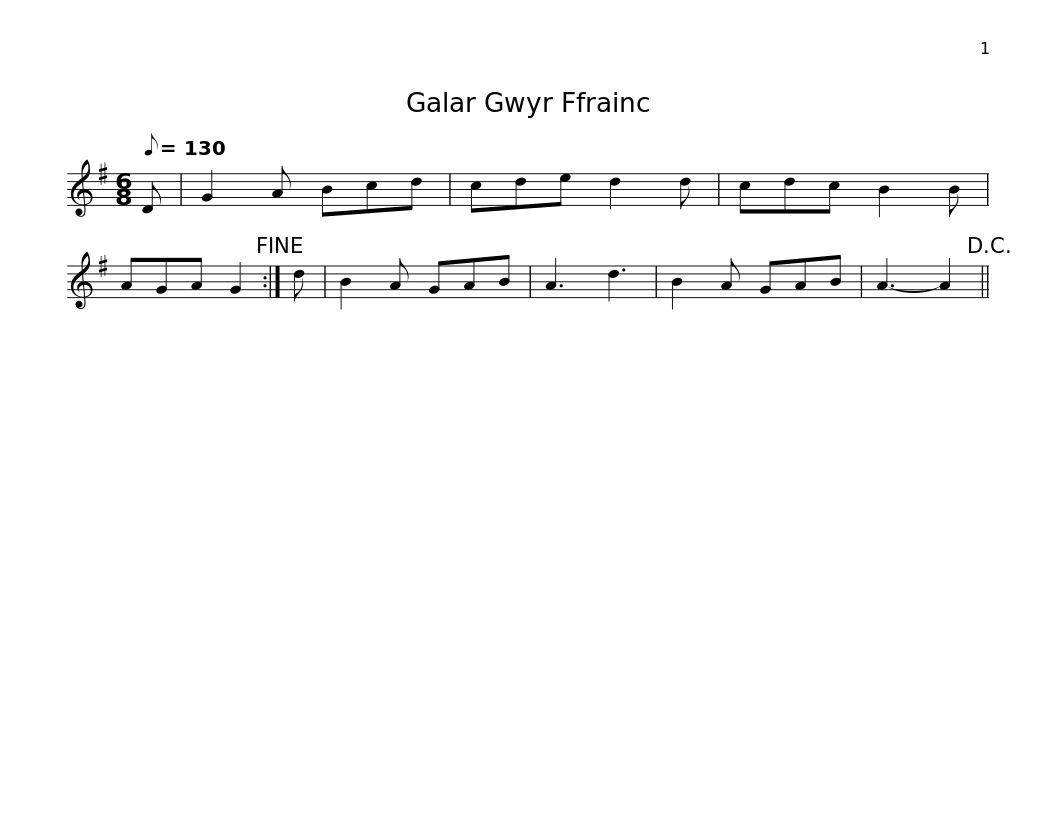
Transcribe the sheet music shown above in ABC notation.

X:1
L:1/8
Q:1/8=130
M:6/8
I:linebreak $
K:G
V:1 treble
V:1
 D | G2 A Bcd | cde d2 d | cdc B2 B | AGA G2!fine! :| %5
 d | B2 A GAB | A3 d3 | B2 A GAB | A3- A2!D.C.! || %10
